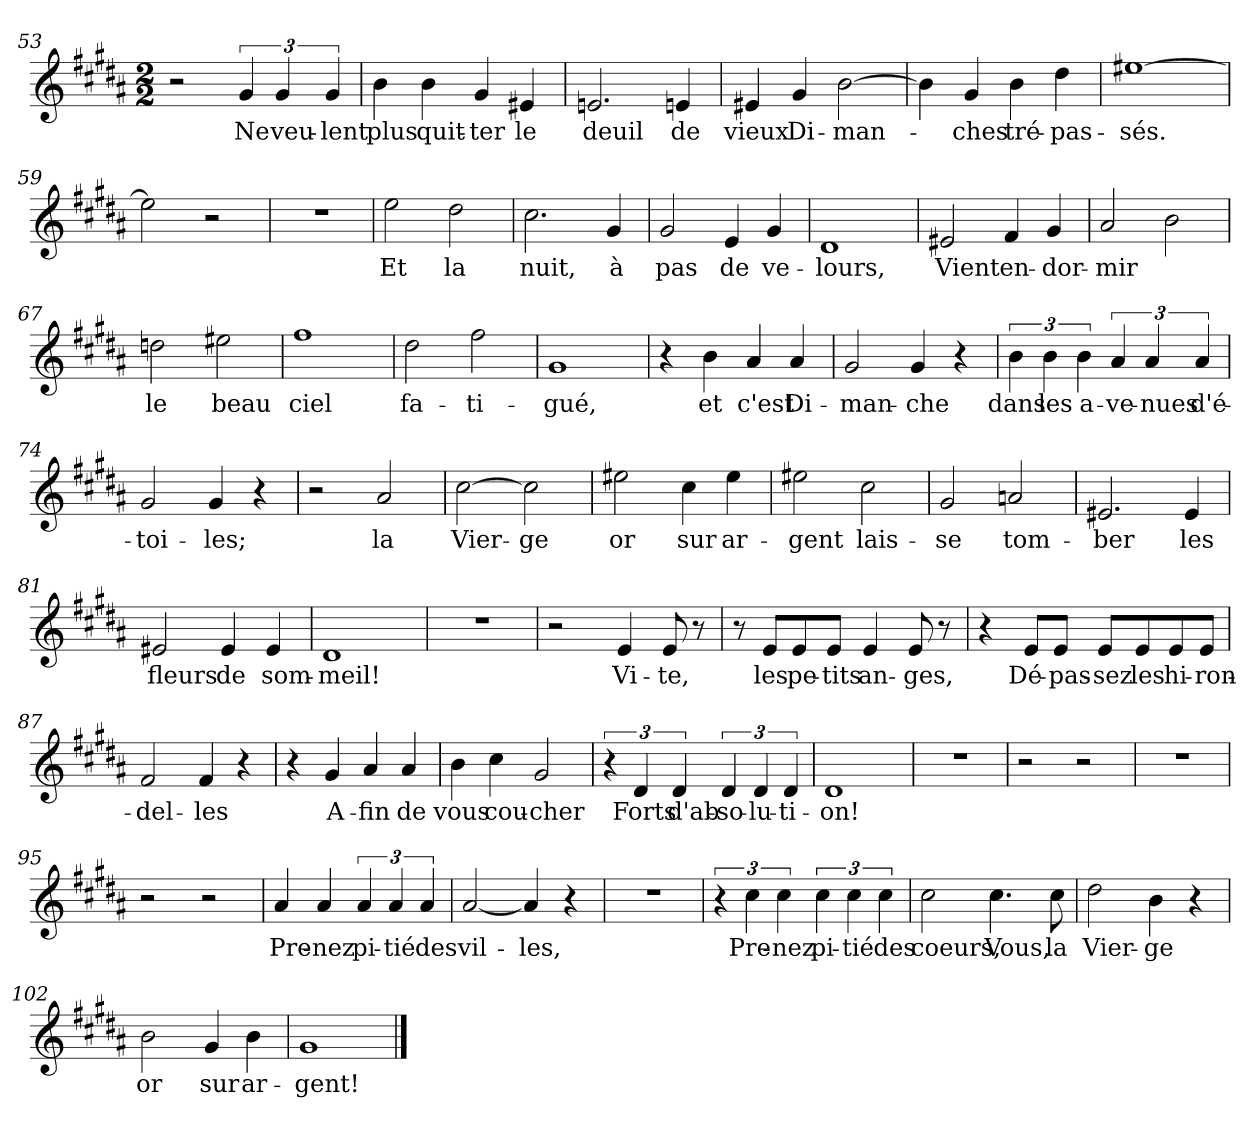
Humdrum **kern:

**kern	**text
*part1	*part1
*staff1	*staff1
*clefG2	*
*k[f#c#g#d#a#]	*
*M2/2	*
=53	=53
2r	.
!	!LO:LY:b
6g#/	Ne
!	!LO:LY:b
6g#/	veu-
!	!LO:LY:b
6g#/	-lent
=54	=54
!	!LO:LY:b
4b\	plus
!	!LO:LY:b
4b\	quit-
!	!LO:LY:b
4g#/	-ter
!	!LO:LY:b
4e#X/	le
=55	=55
!	!LO:LY:b
2.en/	deuil
!	!LO:LY:b
4en/	de
=56	=56
!	!LO:LY:b
4e#X/	vieux
!	!LO:LY:b
4g#/	Di-
!	!LO:LY:b
[2b\	-man-
=57	=57
4b\]	.
!	!LO:LY:b
4g#/	-ches
!	!LO:LY:b
4b\	tré-
!	!LO:LY:b
4dd#\	-pas-
=58	=58
!	!LO:LY:b
[1ee#X	-sés.
=59	=59
2ee#\]	.
2r	.
!!LO:LB:g=z
=60	=60
1r	.
=61	=61
!	!LO:LY:b
2ee\	Et
!	!LO:LY:b
2dd#\	la
=62	=62
!	!LO:LY:b
2.cc#\	nuit,
!	!LO:LY:b
4g#/	à
=63	=63
!	!LO:LY:b
2g#/	pas
!	!LO:LY:b
4e/	de
!	!LO:LY:b
4g#/	ve-
=64	=64
!	!LO:LY:b
1d#	-lours,
=65	=65
!	!LO:LY:b
2e#X/	Vient
!	!LO:LY:b
4f#/	en-
!	!LO:LY:b
4g#/	-dor-
=66	=66
!	!LO:LY:b
2a#/	-mir
2b\	.
=67	=67
!	!LO:LY:b
2ddn\	le
!	!LO:LY:b
2ee#X\	beau
=68	=68
!	!LO:LY:b
1ff#	ciel
=69	=69
!	!LO:LY:b
2dd#\	fa-
!	!LO:LY:b
2ff#\	-ti-
=70	=70
!	!LO:LY:b
1g#	-gué,
=71	=71
4r	.
!	!LO:LY:b
4b\	et
!	!LO:LY:b
4a#/	c'est
!	!LO:LY:b
4a#/	Di-
!!LO:LB:g=z
=72	=72
!	!LO:LY:b
2g#/	-man-
!	!LO:LY:b
4g#/	-che
4r	.
=73	=73
!	!LO:LY:b
6b\	dans
!	!LO:LY:b
6b\	les
!	!LO:LY:b
6b\	a-
!	!LO:LY:b
6a#/	-ve-
!	!LO:LY:b
6a#/	-nues
!	!LO:LY:b
6a#/	d'é-
=74	=74
!	!LO:LY:b
2g#/	-toi-
!	!LO:LY:b
4g#/	-les;
4r	.
=75	=75
2r	.
!	!LO:LY:b
2a#/	la
=76	=76
!	!LO:LY:b
[2cc#\	Vier-
!	!LO:LY:b
2cc#\]	-ge
=77	=77
!	!LO:LY:b
2ee#X\	or
!	!LO:LY:b
4cc#\	sur
!	!LO:LY:b
4ee#\	ar-
=78	=78
!	!LO:LY:b
2ee#X\	-gent
!	!LO:LY:b
2cc#\	lais-
=79	=79
!	!LO:LY:b
2g#/	-se
!	!LO:LY:b
2an/	tom-
=80	=80
!	!LO:LY:b
2.e#X/	-ber
!	!LO:LY:b
4e#/	les
=81	=81
!	!LO:LY:b
2e#X/	fleurs
!	!LO:LY:b
4e#/	de
!	!LO:LY:b
4e#/	som-
!!LO:PB:g=z
=82	=82
!	!LO:LY:b
1d#	-meil!
=83	=83
1r	.
=84	=84
2r	.
!	!LO:LY:b
4e/	Vi-
!	!LO:LY:b
8e/	-te,
8r	.
=85	=85
8r	.
!	!LO:LY:b
8e/L	les
!	!LO:LY:b
8e/	pe-
!	!LO:LY:b
8e/J	-tits
!	!LO:LY:b
4e/	an-
!	!LO:LY:b
8e/	-ges,
8r	.
=86	=86
4r	.
!	!LO:LY:b
8e/L	Dé-
!	!LO:LY:b
8e/J	-pas-
!	!LO:LY:b
8e/L	-sez
!	!LO:LY:b
8e/	les
!	!LO:LY:b
8e/	hi-
!	!LO:LY:b
8e/J	-ron-
=87	=87
!	!LO:LY:b
2f#/	-del-
!	!LO:LY:b
4f#/	-les
4r	.
=88	=88
4r	.
!	!LO:LY:b
4g#/	A-
!	!LO:LY:b
4a#/	-fin
!	!LO:LY:b
4a#/	de
=89	=89
!	!LO:LY:b
4b\	vous
!	!LO:LY:b
4cc#\	cou-
!	!LO:LY:b
2g#/	-cher
!!LO:LB:g=z
=90	=90
6r	.
!	!LO:LY:b
6d#/	Forts
!	!LO:LY:b
6d#/	d'ab-
!	!LO:LY:b
6d#/	-so-
!	!LO:LY:b
6d#/	-lu-
!	!LO:LY:b
6d#/	-ti-
=91	=91
!	!LO:LY:b
1d#	-on!
=92	=92
1r	.
=93	=93
2r	.
2r	.
=94	=94
1r	.
=95	=95
2r	.
2r	.
=96	=96
!	!LO:LY:b
4a#/	Pre-
!	!LO:LY:b
4a#/	-nez
!	!LO:LY:b
6a#/	pi-
!	!LO:LY:b
6a#/	-tié
!	!LO:LY:b
6a#/	des
=97	=97
!	!LO:LY:b
[2a#/	vil-
!	!LO:LY:b
4a#/]	-les,
4r	.
=98	=98
1r	.
=99	=99
6r	.
!	!LO:LY:b
6cc#\	Pre-
!	!LO:LY:b
6cc#\	-nez
!	!LO:LY:b
6cc#\	pi-
!	!LO:LY:b
6cc#\	-tié
!	!LO:LY:b
6cc#\	des
!!LO:LB:g=z
=100	=100
!	!LO:LY:b
2cc#\	coeurs,
!	!LO:LY:b
4.cc#\	Vous,
!	!LO:LY:b
8cc#\	la
=101	=101
!	!LO:LY:b
2dd#\	Vier-
!	!LO:LY:b
4b\	-ge
4r	.
=102	=102
!	!LO:LY:b
2b\	or
!	!LO:LY:b
4g#/	sur
!	!LO:LY:b
4b\	ar-
=103	=103
!	!LO:LY:b
1g#	-gent!
==	==
*-	*-
